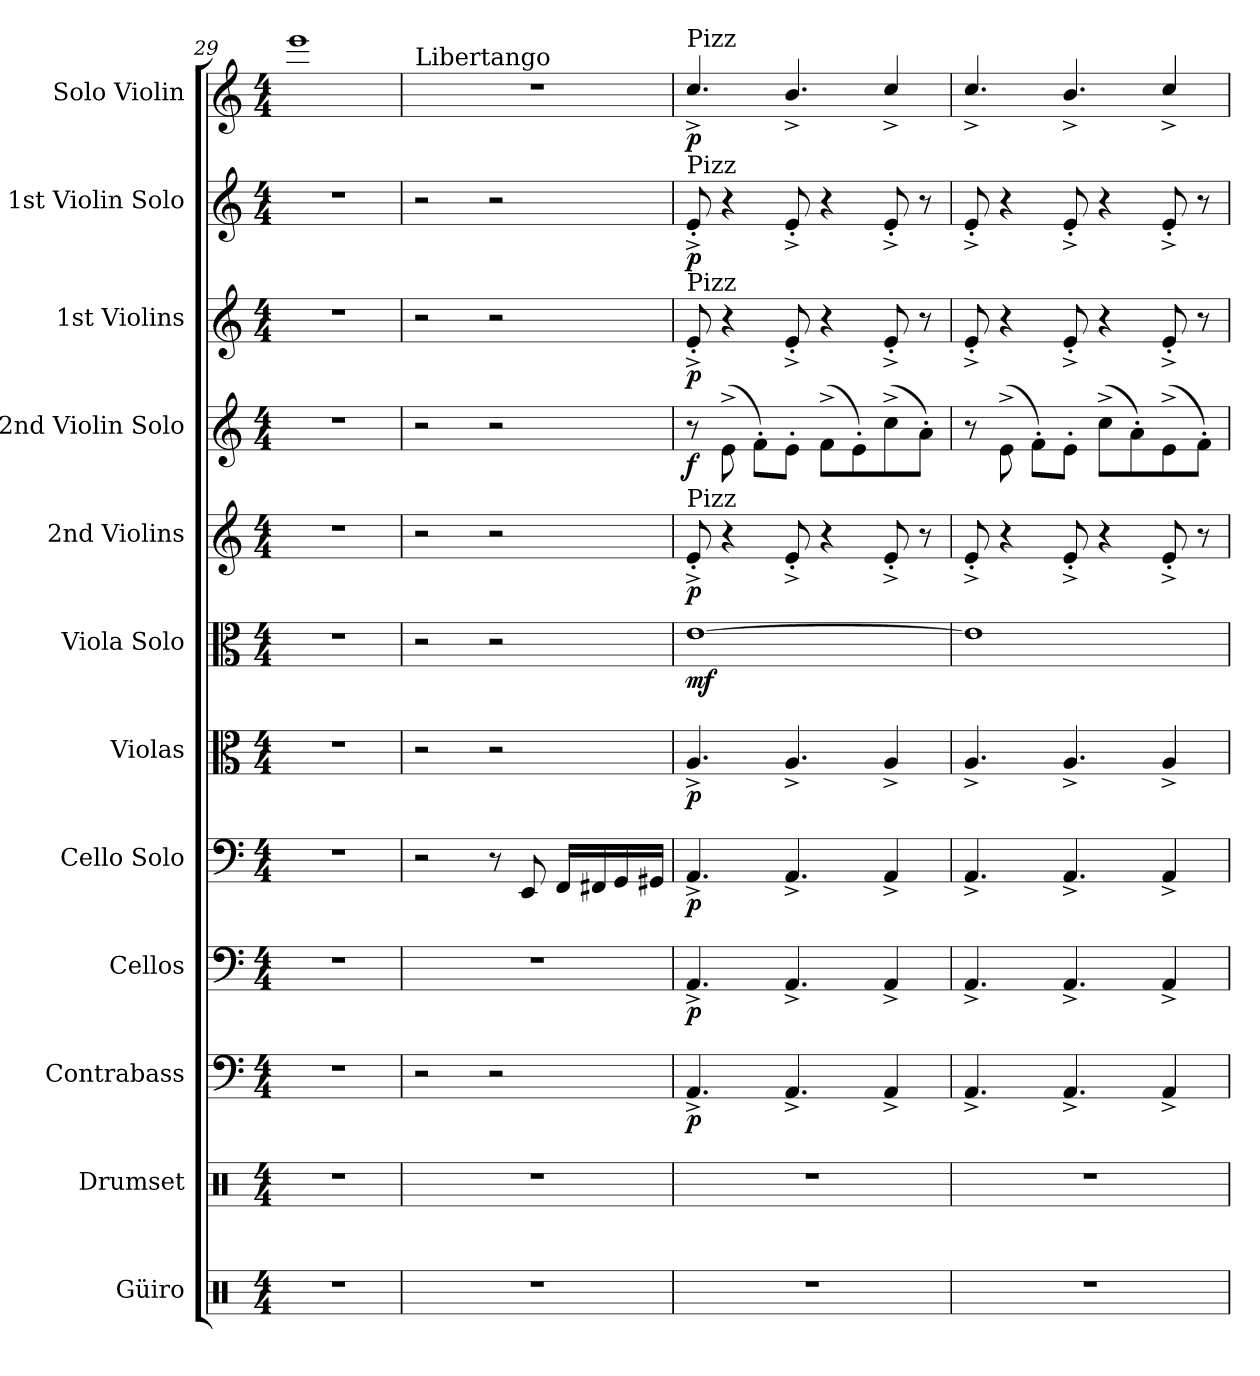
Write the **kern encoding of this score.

**kern	**kern	**kern	**dynam	**kern	**dynam	**kern	**dynam	**kern	**dynam	**kern	**dynam	**kern	**dynam	**kern	**dynam	**kern	**dynam	**kern	**dynam	**kern	**dynam
*part12	*part11	*part10	*part10	*part9	*part9	*part8	*part8	*part7	*part7	*part6	*part6	*part5	*part5	*part4	*part4	*part3	*part3	*part2	*part2	*part1	*part1
*staff12	*staff11	*staff10	*staff10	*staff9	*staff9	*staff8	*staff8	*staff7	*staff7	*staff6	*staff6	*staff5	*staff5	*staff4	*staff4	*staff3	*staff3	*staff2	*staff2	*staff1	*staff1
*I"Güiro	*I"Drumset	*I"Contrabass	*	*I"Cellos	*	*I"Cello Solo	*	*I"Violas	*	*I"Viola Solo	*	*I"2nd Violins	*	*I"2nd Violin Solo	*	*I"1st Violins	*	*I"1st Violin Solo	*	*I"Solo Violin	*
*I'Gro.	*I'Drs.	*I'Cb.	*	*	*	*	*	*I'Vlas.	*	*I'Vla.	*	*I'Vlns.	*	*I'Vln.	*	*I'Vlns.	*	*I'Vln.	*	*I'Vln.	*
*clefX	*clefX	*clefF4	*	*clefF4	*	*clefF4	*	*clefC3	*	*clefC3	*	*clefG2	*	*clefG2	*	*clefG2	*	*clefG2	*	*clefG2	*
*	*	*ITrd7c12	*	*	*	*	*	*	*	*	*	*	*	*	*	*	*	*	*	*	*
*k[]	*k[]	*k[]	*	*k[]	*	*k[]	*	*k[]	*	*k[]	*	*k[]	*	*k[]	*	*k[]	*	*k[]	*	*k[]	*
*M4/4	*M4/4	*M4/4	*	*M4/4	*	*M4/4	*	*M4/4	*	*M4/4	*	*M4/4	*	*M4/4	*	*M4/4	*	*M4/4	*	*M4/4	*
=29	=29	=29	=29	=29	=29	=29	=29	=29	=29	=29	=29	=29	=29	=29	=29	=29	=29	=29	=29	=29	=29
1r	1r	1r	.	1r	.	1r	.	1r	.	1r	.	1r	.	1r	.	1r	.	1r	.	1eee	.
!!LO:PB:g=z
=30	=30	=30	=30	=30	=30	=30	=30	=30	=30	=30	=30	=30	=30	=30	=30	=30	=30	=30	=30	=30	=30
*	*	*	*	*	*	*	*	*	*	*	*	*	*	*	*	*	*	*	*	*MM144	*
!	!	!	!	!	!	!	!	!	!	!	!	!	!	!	!	!	!	!	!	!LO:TX:a:t=Libertango	!
1r	1r	2r	.	1r	.	2r	.	2r	.	2r	.	2r	.	2r	.	2r	.	2r	.	1r	.
.	.	2r	.	.	.	8r	.	2r	.	2r	.	2r	.	2r	.	2r	.	2r	.	.	.
.	.	.	.	.	.	8EE/	.	.	.	.	.	.	.	.	.	.	.	.	.	.	.
.	.	.	.	.	.	16FF/LL	.	.	.	.	.	.	.	.	.	.	.	.	.	.	.
.	.	.	.	.	.	16FF#X/	.	.	.	.	.	.	.	.	.	.	.	.	.	.	.
.	.	.	.	.	.	16GG/	.	.	.	.	.	.	.	.	.	.	.	.	.	.	.
.	.	.	.	.	.	16GG#X/JJ	.	.	.	.	.	.	.	.	.	.	.	.	.	.	.
=31	=31	=31	=31	=31	=31	=31	=31	=31	=31	=31	=31	=31	=31	=31	=31	=31	=31	=31	=31	=31	=31
!	!	!	!	!	!	!	!	!	!	!	!	!	!	!	!	!	!	!	!	!LO:TX:a:t=Pizz	!
!	!	!	!	!	!	!	!	!	!	!	!	!	!	!	!	!	!	!LO:TX:a:t=Pizz	!	!	!
!	!	!	!	!	!	!	!	!	!	!	!	!	!	!	!	!LO:TX:a:t=Pizz	!	!	!	!	!
!	!	!	!	!	!	!	!	!	!	!	!	!LO:TX:a:t=Pizz	!	!	!	!	!	!	!	!	!
!	!	!	!LO:DY:b	!	!LO:DY:b	!	!LO:DY:b	!	!LO:DY:b	!	!LO:DY:b	!	!LO:DY:b	!	!LO:DY:b	!	!LO:DY:b	!	!LO:DY:b	!	!LO:DY:b
1r	1r	4.AAA^/	p	4.AA^/	p	4.AA^/	p	4.A^/	p	[1e	mf	8e'^/	p	8r	f	8e'^/	p	8e'^/	p	4.cc^/	p
.	.	.	.	.	.	.	.	.	.	.	.	4r	.	(8e^\	.	4r	.	4r	.	.	.
.	.	.	.	.	.	.	.	.	.	.	.	.	.	8f'\L)	.	.	.	.	.	.	.
.	.	4.AAA^/	.	4.AA^/	.	4.AA^/	.	4.A^/	.	.	.	8e'^/	.	8e'\J	.	8e'^/	.	8e'^/	.	4.b^/	.
.	.	.	.	.	.	.	.	.	.	.	.	4r	.	(8f^\L	.	4r	.	4r	.	.	.
.	.	.	.	.	.	.	.	.	.	.	.	.	.	8e'\)	.	.	.	.	.	.	.
.	.	4AAA^/	.	4AA^/	.	4AA^/	.	4A^/	.	.	.	8e'^/	.	(8cc^\	.	8e'^/	.	8e'^/	.	4cc^/	.
.	.	.	.	.	.	.	.	.	.	.	.	8r	.	8a'\J)	.	8r	.	8r	.	.	.
=32	=32	=32	=32	=32	=32	=32	=32	=32	=32	=32	=32	=32	=32	=32	=32	=32	=32	=32	=32	=32	=32
1r	1r	4.AAA^/	.	4.AA^/	.	4.AA^/	.	4.A^/	.	1e]	.	8e'^/	.	8r	.	8e'^/	.	8e'^/	.	4.cc^/	.
.	.	.	.	.	.	.	.	.	.	.	.	4r	.	(8e^\	.	4r	.	4r	.	.	.
.	.	.	.	.	.	.	.	.	.	.	.	.	.	8f'\L)	.	.	.	.	.	.	.
.	.	4.AAA^/	.	4.AA^/	.	4.AA^/	.	4.A^/	.	.	.	8e'^/	.	8e'\J	.	8e'^/	.	8e'^/	.	4.b^/	.
.	.	.	.	.	.	.	.	.	.	.	.	4r	.	(8cc^\L	.	4r	.	4r	.	.	.
.	.	.	.	.	.	.	.	.	.	.	.	.	.	8a'\)	.	.	.	.	.	.	.
.	.	4AAA^/	.	4AA^/	.	4AA^/	.	4A^/	.	.	.	8e'^/	.	(8e^\	.	8e'^/	.	8e'^/	.	4cc^/	.
.	.	.	.	.	.	.	.	.	.	.	.	8r	.	8f'\J)	.	8r	.	8r	.	.	.
=	=	=	=	=	=	=	=	=	=	=	=	=	=	=	=	=	=	=	=	=	=
*-	*-	*-	*-	*-	*-	*-	*-	*-	*-	*-	*-	*-	*-	*-	*-	*-	*-	*-	*-	*-	*-
